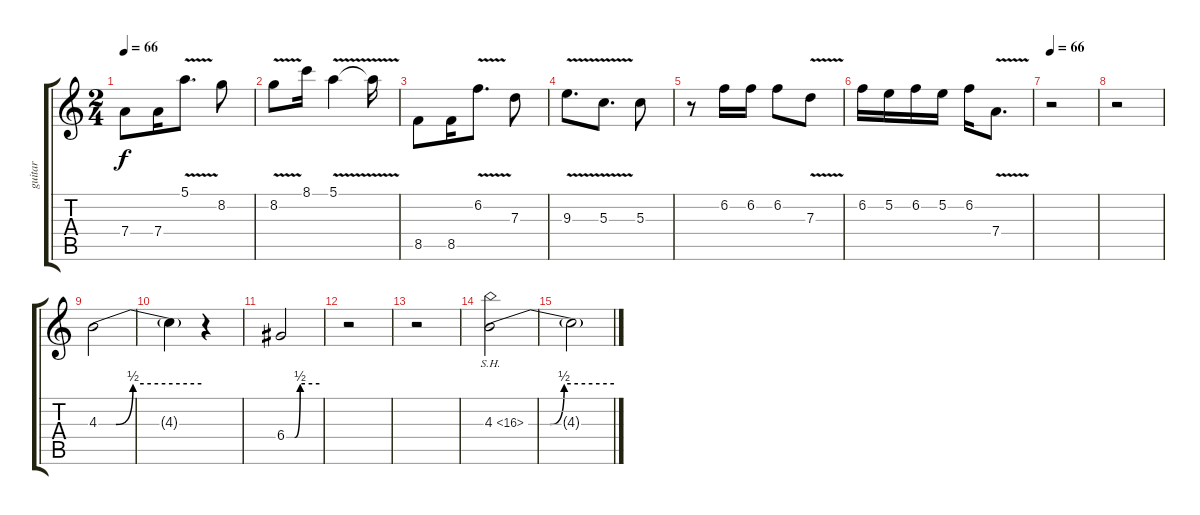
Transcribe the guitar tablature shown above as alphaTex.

\track ("guitar    solo   two" "guitar    ") {instrument overdrivenguitar}
\staff {score tabs}
\tuning (E4 B3 G3 D3 A2 E2) {hide}
\ts (2 4)
\tempo 66
\clef g2
\ks c
7.4.8{dy f} 7.4.16 5.1{v}.8{d} 8.2.8 |
8.2{v}.8 8.1.16 5.1{v}.4 5.1{t}.16 |
8.5.8 8.5.16 6.2{v}.8{d} 7.3.8 |
9.3{v}.8{d} 5.3{v}.8{d} 5.3.8 |
r.8 6.2.16 6.2.16 6.2.8 7.3{v}.8 |
6.2.16 5.2.16 6.2.16 5.2.16 6.2.16 7.4{v}.8{d} |
\tempo 66
r.2 |
r.2 |
4.3{be (custom 0 0 10 0 20 2 60 2)}.2 |
4.3{t}.4 r.4 |
6.4{be (custom 0 0 15 0 25 2 60 2)}.2 |
r.2 |
r.2 |
4.3{be (custom 0 0 15 0 25 2 60 2) sh 12}.2 |
4.3{t}.2
